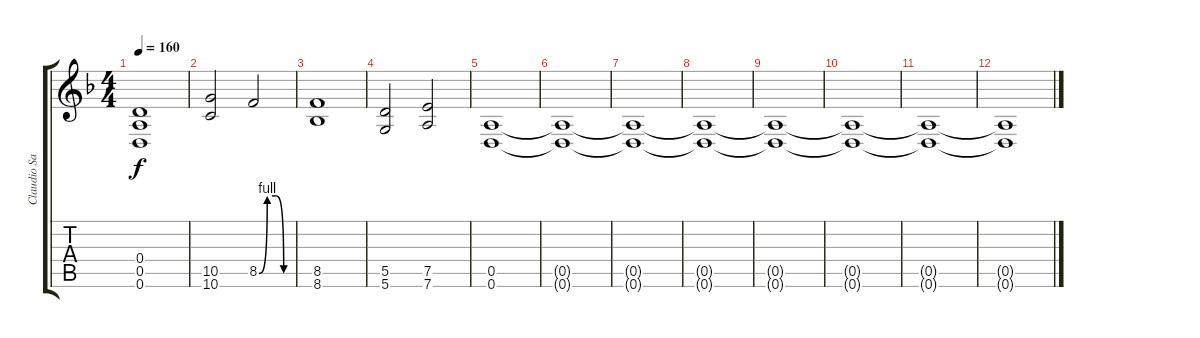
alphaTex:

\track ("Claudio Sanchez" "Claudio Sa") {instrument distortionguitar}
\staff {score tabs}
\tuning (E4 B3 G3 D3 A2 D2) {hide}
\ts (4 4)
\tempo 160
\clef g2
\ks dminor
(0.4 0.5 0.6).1{dy f} |
(10.5 10.6).2 8.5{be (custom 0 0 15 4 30 4 45 0 60 0)}.2 |
(8.5 8.6).1 |
(5.5 5.6).2 (7.5 7.6).2 |
(0.5 0.6).1 |
(0.5{t} 0.6{t}).1 |
(0.5{t} 0.6{t}).1 |
(0.5{t} 0.6{t}).1 |
(0.5{t} 0.6{t}).1 |
(0.5{t} 0.6{t}).1 |
(0.5{t} 0.6{t}).1 |
(0.5{t} 0.6{t}).1
